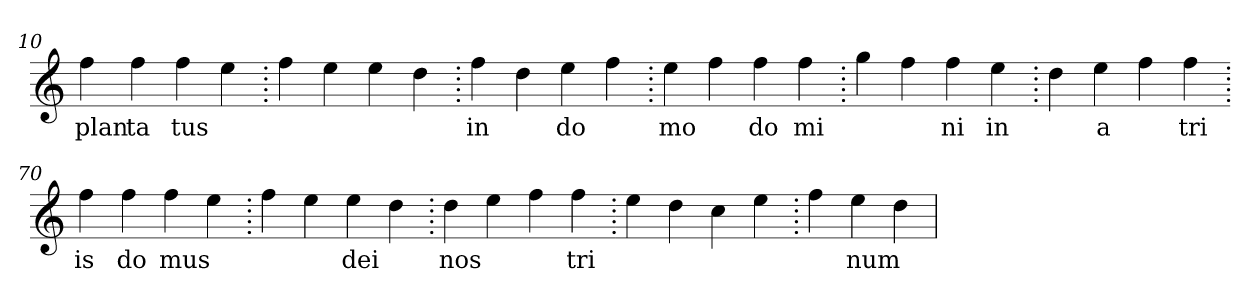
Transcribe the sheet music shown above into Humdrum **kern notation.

**kern	**text
*part1	*part1
*staff1	*staff1
*clefG2	*
=10.	=10.
4ff	plan
4ff	ta
4ff	tus
4ee	.
=20.	=20.
4ff	.
4ee	.
4ee	.
4dd	.
=30.	=30.
4ff	in
4dd	.
4ee	do
4ff	.
=40.	=40.
4ee	mo
4ff	.
4ff	do
4ff	mi
=50.	=50.
4gg	.
4ff	.
4ff	ni
4ee	in
=60.	=60.
4dd	.
4ee	a
4ff	.
4ff	tri
=70.	=70.
4ff	is
4ff	do
4ff	mus
4ee	.
=80.	=80.
4ff	.
4ee	.
4ee	dei
4dd	.
=90.	=90.
4dd	nos
4ee	.
4ff	.
4ff	tri
=100.	=100.
4ee	.
4dd	.
4cc	.
4ee	.
=110.	=110.
4ff	.
4ee	num
4dd	.
=	=
*-	*-
